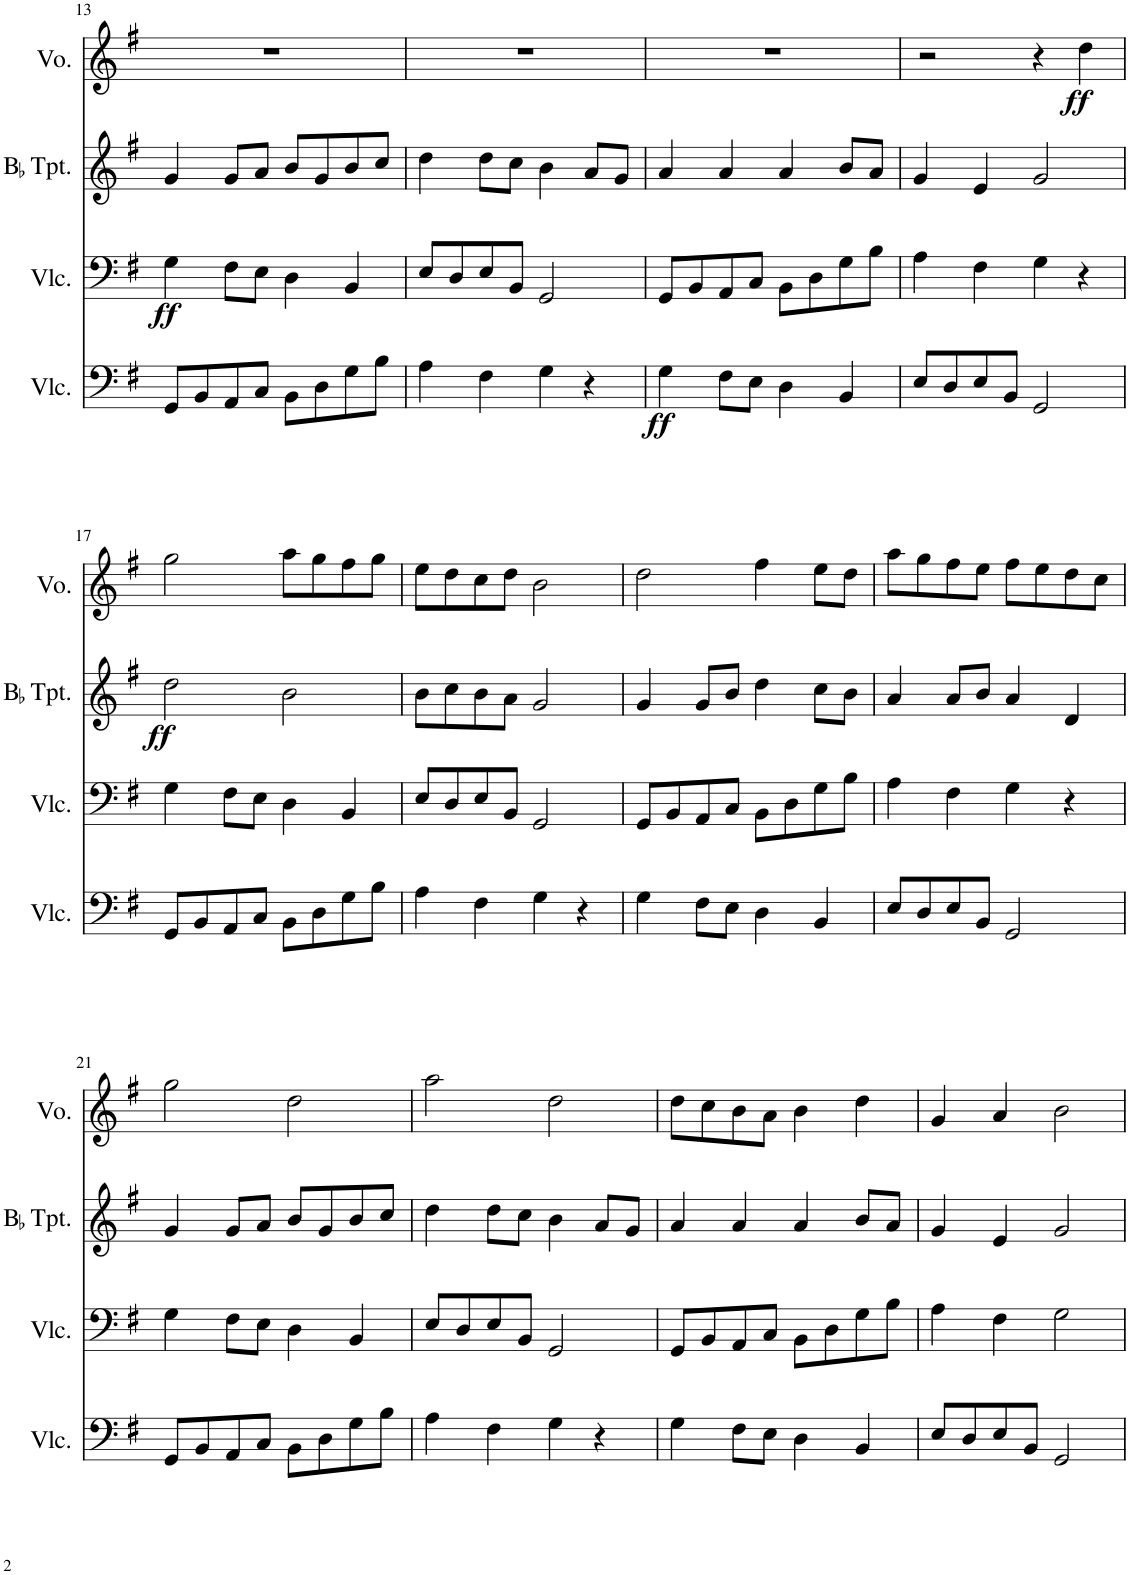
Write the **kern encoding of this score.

**kern	**dynam	**kern	**dynam	**kern	**dynam	**kern	**dynam
*part4	*part4	*part3	*part3	*part2	*part2	*part1	*part1
*staff4	*staff4	*staff3	*staff3	*staff2	*staff2	*staff1	*staff1
*I"Violoncello	*	*I"Violoncello	*	*I"BaccidentalFlat Trumpet	*	*I"Voice	*
*I'Vlc.	*	*I'Vlc.	*	*I'BaccidentalFlat Tpt.	*	*I'Vo.	*
!!LO:PB:g=z
*clefF4	*	*clefF4	*	*clefG2	*	*clefG2	*
*	*	*	*	*ITrd1c2	*	*	*
*k[f#]	*	*k[f#]	*	*k[f#]	*	*k[f#]	*
*M4/4	*	*M4/4	*	*M4/4	*	*M4/4	*
=13	=13	=13	=13	=13	=13	=13	=13
!	!	!	!LO:DY:b	!	!	!	!
8GG/L	.	4G\	ff	4g/	.	1r	.
8BB/	.	.	.	.	.	.	.
8AA/	.	8F#\L	.	8g/L	.	.	.
8C/J	.	8E\J	.	8a/J	.	.	.
8BB\L	.	4D\	.	8b/L	.	.	.
8D\	.	.	.	8g/	.	.	.
8G\	.	4BB/	.	8b/	.	.	.
8B\J	.	.	.	8cc/J	.	.	.
=14	=14	=14	=14	=14	=14	=14	=14
4A\	.	8E/L	.	4dd\	.	1r	.
.	.	8D/	.	.	.	.	.
4F#\	.	8E/	.	8dd\L	.	.	.
.	.	8BB/J	.	8cc\J	.	.	.
4G\	.	2GG/	.	4b\	.	.	.
4r	.	.	.	8a/L	.	.	.
.	.	.	.	8g/J	.	.	.
=15	=15	=15	=15	=15	=15	=15	=15
!	!LO:DY:b	!	!	!	!	!	!
4G\	ff	8GG/L	.	4a/	.	1r	.
.	.	8BB/	.	.	.	.	.
8F#\L	.	8AA/	.	4a/	.	.	.
8E\J	.	8C/J	.	.	.	.	.
4D\	.	8BB\L	.	4a/	.	.	.
.	.	8D\	.	.	.	.	.
4BB/	.	8G\	.	8b/L	.	.	.
.	.	8B\J	.	8a/J	.	.	.
=16	=16	=16	=16	=16	=16	=16	=16
8E/L	.	4A\	.	4g/	.	2r	.
8D/	.	.	.	.	.	.	.
8E/	.	4F#\	.	4e/	.	.	.
8BB/J	.	.	.	.	.	.	.
2GG/	.	4G\	.	2g/	.	4r	.
!	!	!	!	!	!	!	!LO:DY:b
.	.	4r	.	.	.	4dd\	ff
!!LO:LB:g=z
=17	=17	=17	=17	=17	=17	=17	=17
!	!	!	!	!	!LO:DY:b	!	!
8GG/L	.	4G\	.	2dd\	ff	2gg\	.
8BB/	.	.	.	.	.	.	.
8AA/	.	8F#\L	.	.	.	.	.
8C/J	.	8E\J	.	.	.	.	.
8BB\L	.	4D\	.	2b\	.	8aa\L	.
8D\	.	.	.	.	.	8gg\	.
8G\	.	4BB/	.	.	.	8ff#\	.
8B\J	.	.	.	.	.	8gg\J	.
=18	=18	=18	=18	=18	=18	=18	=18
4A\	.	8E/L	.	8b\L	.	8ee\L	.
.	.	8D/	.	8cc\	.	8dd\	.
4F#\	.	8E/	.	8b\	.	8cc\	.
.	.	8BB/J	.	8a\J	.	8dd\J	.
4G\	.	2GG/	.	2g/	.	2b\	.
4r	.	.	.	.	.	.	.
=19	=19	=19	=19	=19	=19	=19	=19
4G\	.	8GG/L	.	4g/	.	2dd\	.
.	.	8BB/	.	.	.	.	.
8F#\L	.	8AA/	.	8g/L	.	.	.
8E\J	.	8C/J	.	8b/J	.	.	.
4D\	.	8BB\L	.	4dd\	.	4ff#\	.
.	.	8D\	.	.	.	.	.
4BB/	.	8G\	.	8cc\L	.	8ee\L	.
.	.	8B\J	.	8b\J	.	8dd\J	.
=20	=20	=20	=20	=20	=20	=20	=20
8E/L	.	4A\	.	4a/	.	8aa\L	.
8D/	.	.	.	.	.	8gg\	.
8E/	.	4F#\	.	8a/L	.	8ff#\	.
8BB/J	.	.	.	8b/J	.	8ee\J	.
2GG/	.	4G\	.	4a/	.	8ff#\L	.
.	.	.	.	.	.	8ee\	.
.	.	4r	.	4d/	.	8dd\	.
.	.	.	.	.	.	8cc\J	.
!!LO:LB:g=z
=21	=21	=21	=21	=21	=21	=21	=21
8GG/L	.	4G\	.	4g/	.	2gg\	.
8BB/	.	.	.	.	.	.	.
8AA/	.	8F#\L	.	8g/L	.	.	.
8C/J	.	8E\J	.	8a/J	.	.	.
8BB\L	.	4D\	.	8b/L	.	2dd\	.
8D\	.	.	.	8g/	.	.	.
8G\	.	4BB/	.	8b/	.	.	.
8B\J	.	.	.	8cc/J	.	.	.
=22	=22	=22	=22	=22	=22	=22	=22
4A\	.	8E/L	.	4dd\	.	2aa\	.
.	.	8D/	.	.	.	.	.
4F#\	.	8E/	.	8dd\L	.	.	.
.	.	8BB/J	.	8cc\J	.	.	.
4G\	.	2GG/	.	4b\	.	2dd\	.
4r	.	.	.	8a/L	.	.	.
.	.	.	.	8g/J	.	.	.
=23	=23	=23	=23	=23	=23	=23	=23
4G\	.	8GG/L	.	4a/	.	8dd\L	.
.	.	8BB/	.	.	.	8cc\	.
8F#\L	.	8AA/	.	4a/	.	8b\	.
8E\J	.	8C/J	.	.	.	8a\J	.
4D\	.	8BB\L	.	4a/	.	4b\	.
.	.	8D\	.	.	.	.	.
4BB/	.	8G\	.	8b/L	.	4dd\	.
.	.	8B\J	.	8a/J	.	.	.
=24	=24	=24	=24	=24	=24	=24	=24
8E/L	.	4A\	.	4g/	.	4g/	.
8D/	.	.	.	.	.	.	.
8E/	.	4F#\	.	4e/	.	4a/	.
8BB/J	.	.	.	.	.	.	.
2GG/	.	2G\	.	2g/	.	2b\	.
=	=	=	=	=	=	=	=
*-	*-	*-	*-	*-	*-	*-	*-
